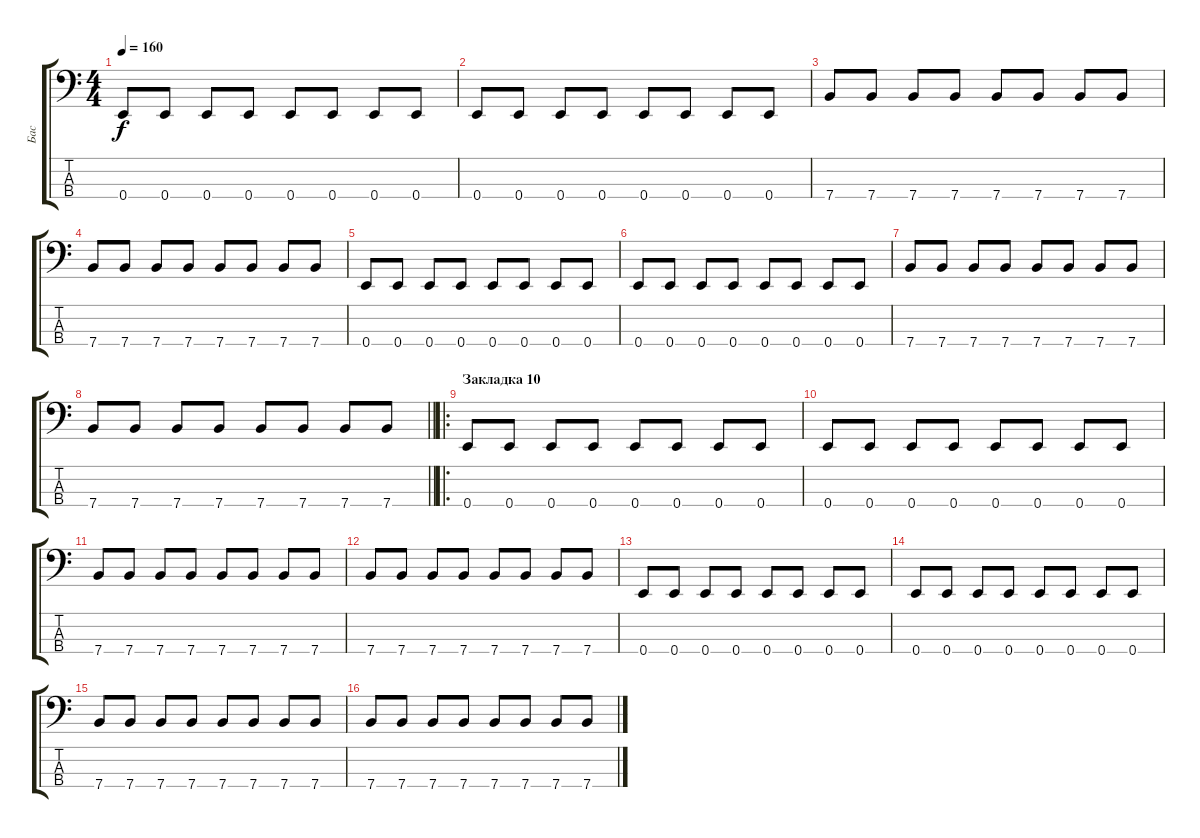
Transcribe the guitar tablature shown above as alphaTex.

\track ("Бас" "Бас") {instrument electricbassfinger}
\staff {score tabs}
\tuning (G2 D2 A1 E1) {hide}
\ts (4 4)
\tempo 160
\clef f4
\ks c
0.4.8{dy f} 0.4.8 0.4.8 0.4.8 0.4.8 0.4.8 0.4.8 0.4.8 |
0.4.8 0.4.8 0.4.8 0.4.8 0.4.8 0.4.8 0.4.8 0.4.8 |
7.4.8 7.4.8 7.4.8 7.4.8 7.4.8 7.4.8 7.4.8 7.4.8 |
7.4.8 7.4.8 7.4.8 7.4.8 7.4.8 7.4.8 7.4.8 7.4.8 |
0.4.8 0.4.8 0.4.8 0.4.8 0.4.8 0.4.8 0.4.8 0.4.8 |
0.4.8 0.4.8 0.4.8 0.4.8 0.4.8 0.4.8 0.4.8 0.4.8 |
7.4.8 7.4.8 7.4.8 7.4.8 7.4.8 7.4.8 7.4.8 7.4.8 |
\barLineRight lightlight
7.4.8 7.4.8 7.4.8 7.4.8 7.4.8 7.4.8 7.4.8 7.4.8 |
\ro
\section ("" "Закладка 10")
0.4.8 0.4.8 0.4.8 0.4.8 0.4.8 0.4.8 0.4.8 0.4.8 |
0.4.8 0.4.8 0.4.8 0.4.8 0.4.8 0.4.8 0.4.8 0.4.8 |
7.4.8 7.4.8 7.4.8 7.4.8 7.4.8 7.4.8 7.4.8 7.4.8 |
7.4.8 7.4.8 7.4.8 7.4.8 7.4.8 7.4.8 7.4.8 7.4.8 |
0.4.8 0.4.8 0.4.8 0.4.8 0.4.8 0.4.8 0.4.8 0.4.8 |
0.4.8 0.4.8 0.4.8 0.4.8 0.4.8 0.4.8 0.4.8 0.4.8 |
7.4.8 7.4.8 7.4.8 7.4.8 7.4.8 7.4.8 7.4.8 7.4.8 |
7.4.8 7.4.8 7.4.8 7.4.8 7.4.8 7.4.8 7.4.8 7.4.8
